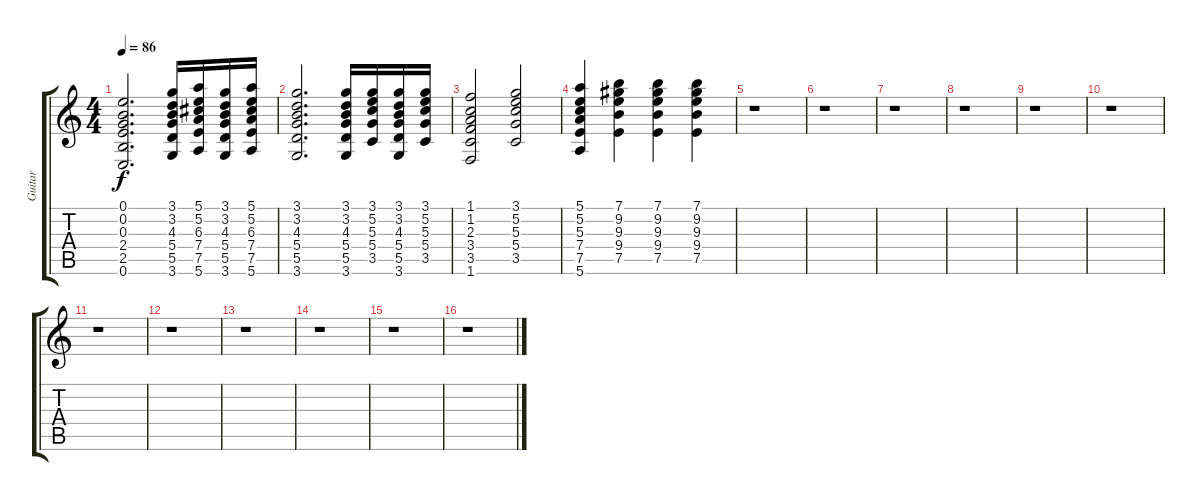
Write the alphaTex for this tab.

\track ("Guitar" "Guitar") {instrument distortionguitar}
\staff {score tabs}
\tuning (E4 B3 G3 D3 A2 E2) {hide}
\ts (4 4)
\tempo 86
\clef g2
\ks c
(0.1 0.2 0.3 2.4 2.5 0.6).2{d dy f} (3.1 3.2 4.3 5.4 5.5 3.6).16 (5.1 5.2 6.3 7.4 7.5 5.6).16 (3.1 3.2 4.3 5.4 5.5 3.6).16 (5.1 5.2 6.3 7.4 7.5 5.6).16 |
(3.1 3.2 4.3 5.4 5.5 3.6).2{d} (3.1 3.2 4.3 5.4 5.5 3.6).16 (3.1 5.2 5.3 5.4 3.5).16 (3.1 3.2 4.3 5.4 5.5 3.6).16 (3.1 5.2 5.3 5.4 3.5).16 |
(1.1 1.2 2.3 3.4 3.5 1.6).2 (3.1 5.2 5.3 5.4 3.5).2 |
(5.1 5.2 5.3 7.4 7.5 5.6).4 (7.1 9.2 9.3 9.4 7.5).4 (7.1 9.2 9.3 9.4 7.5).4 (7.1 9.2 9.3 9.4 7.5).4 |
r.1 |
r.1 |
r.1 |
r.1 |
r.1 |
r.1 |
r.1 |
r.1 |
r.1 |
r.1 |
r.1 |
r.1
